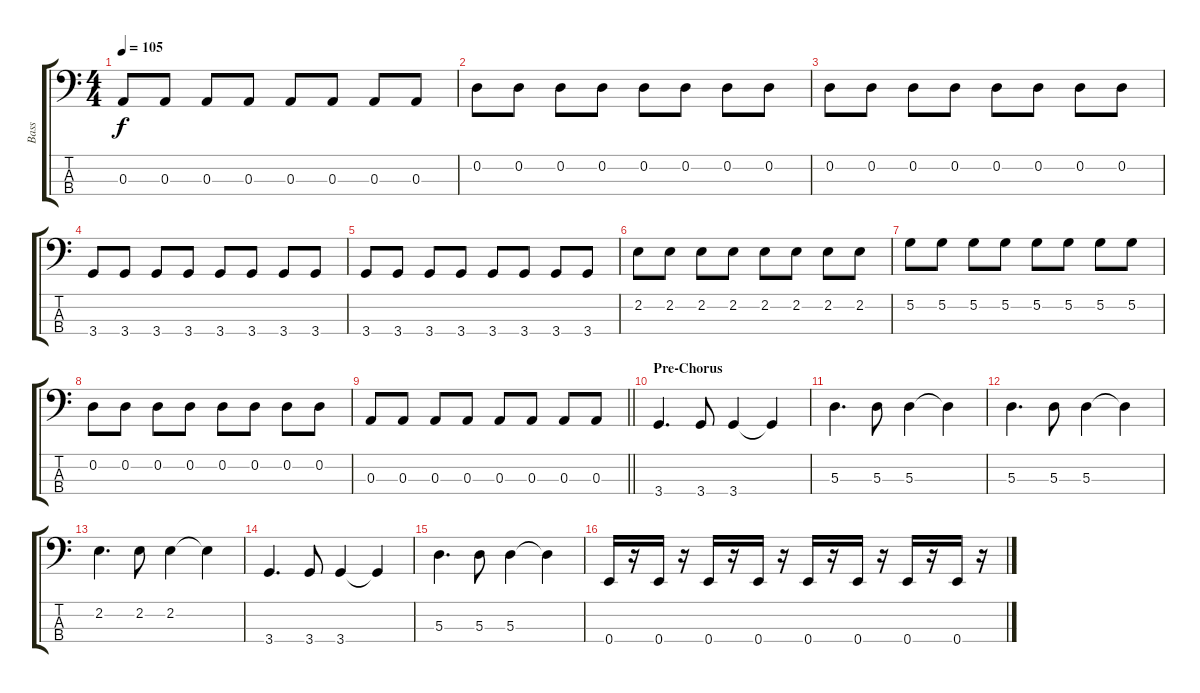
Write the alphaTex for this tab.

\track ("Bass" "Bass") {instrument electricbassfinger}
\staff {score tabs}
\tuning (G2 D2 A1 E1) {hide}
\ts (4 4)
\tempo 105
\clef f4
\ks c
0.3.8{dy f} 0.3.8 0.3.8 0.3.8 0.3.8 0.3.8 0.3.8 0.3.8 |
0.2.8 0.2.8 0.2.8 0.2.8 0.2.8 0.2.8 0.2.8 0.2.8 |
0.2.8 0.2.8 0.2.8 0.2.8 0.2.8 0.2.8 0.2.8 0.2.8 |
3.4.8 3.4.8 3.4.8 3.4.8 3.4.8 3.4.8 3.4.8 3.4.8 |
3.4.8 3.4.8 3.4.8 3.4.8 3.4.8 3.4.8 3.4.8 3.4.8 |
2.2.8 2.2.8 2.2.8 2.2.8 2.2.8 2.2.8 2.2.8 2.2.8 |
5.2.8 5.2.8 5.2.8 5.2.8 5.2.8 5.2.8 5.2.8 5.2.8 |
0.2.8 0.2.8 0.2.8 0.2.8 0.2.8 0.2.8 0.2.8 0.2.8 |
\barLineRight lightlight
0.3.8 0.3.8 0.3.8 0.3.8 0.3.8 0.3.8 0.3.8 0.3.8 |
\section ("" "Pre-Chorus")
3.4.4{d} 3.4.8 3.4.4 3.4{t}.4 |
5.3.4{d} 5.3.8 5.3.4 5.3{t}.4 |
5.3.4{d} 5.3.8 5.3.4 5.3{t}.4 |
2.2.4{d} 2.2.8 2.2.4 2.2{t}.4 |
3.4.4{d} 3.4.8 3.4.4 3.4{t}.4 |
5.3.4{d} 5.3.8 5.3.4 5.3{t}.4 |
0.4.16 r.16 0.4.16 r.16 0.4.16 r.16 0.4.16 r.16 0.4.16 r.16 0.4.16 r.16 0.4.16 r.16 0.4.16 r.16
